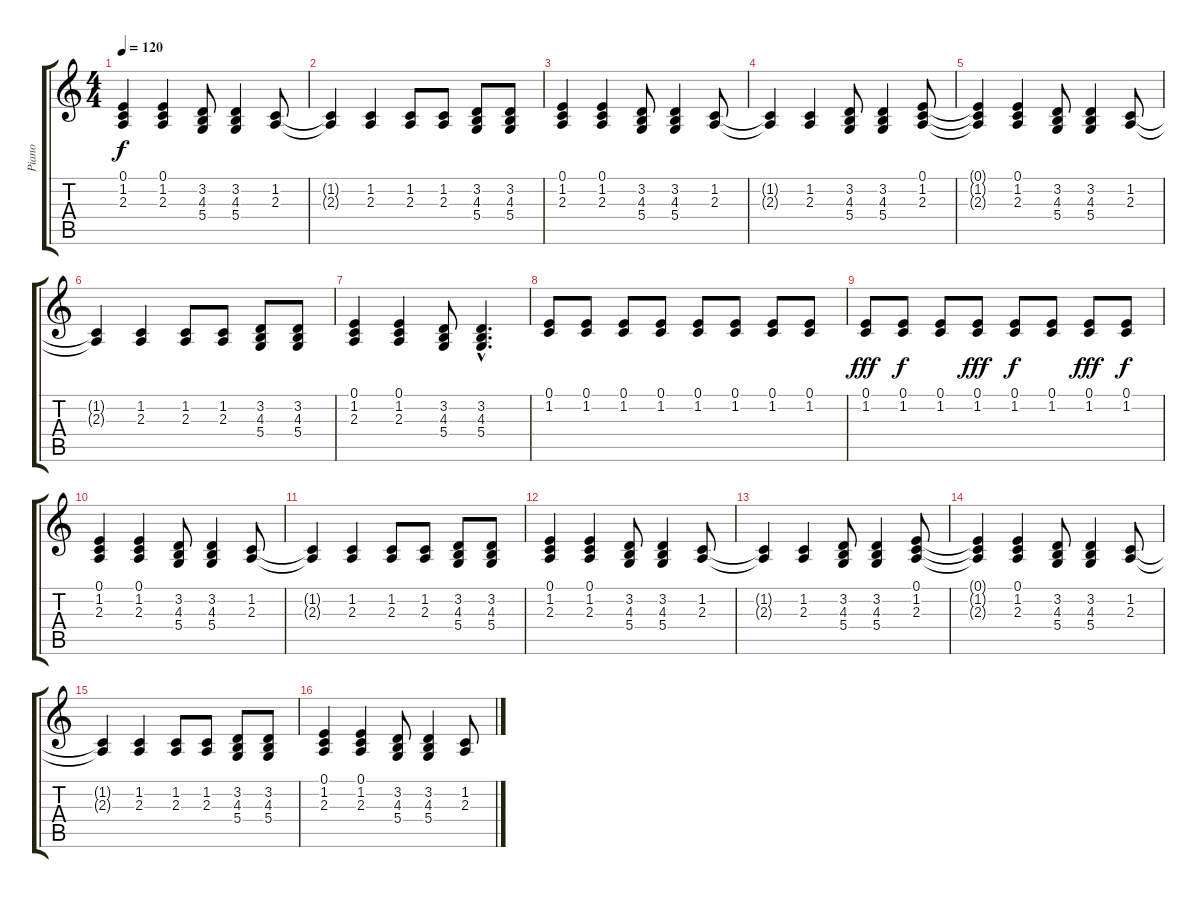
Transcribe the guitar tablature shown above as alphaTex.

\track ("Piano" "Piano") {instrument brightacousticpiano}
\staff {score tabs}
\tuning (E4 B3 G3 D3 A2 E2) {hide}
\ts (4 4)
\tempo 120
\clef g2
\ks c
(0.1{t} 1.2{t} 2.3{t}).4{dy f} (0.1 1.2 2.3).4 (3.2 4.3 5.4).8 (3.2 4.3 5.4).4 (1.2 2.3).8 |
(1.2{t} 2.3{t}).4 (1.2 2.3).4 (1.2 2.3).8 (1.2 2.3).8 (3.2 4.3 5.4).8 (3.2 4.3 5.4).8 |
(0.1 1.2 2.3).4 (0.1 1.2 2.3).4 (3.2 4.3 5.4).8 (3.2 4.3 5.4).4 (1.2 2.3).8 |
(1.2{t} 2.3{t}).4 (1.2 2.3).4 (3.2 4.3 5.4).8 (3.2 4.3 5.4).4 (0.1 1.2 2.3).8 |
(0.1{t} 1.2{t} 2.3{t}).4 (0.1 1.2 2.3).4 (3.2 4.3 5.4).8 (3.2 4.3 5.4).4 (1.2 2.3).8 |
(1.2{t} 2.3{t}).4 (1.2 2.3).4 (1.2 2.3).8 (1.2 2.3).8 (3.2 4.3 5.4).8 (3.2 4.3 5.4).8 |
(0.1 1.2 2.3).4 (0.1 1.2 2.3).4 (3.2 4.3 5.4).8 (3.2{hac} 4.3{hac} 5.4{hac}).4{d} |
(0.1 1.2).8 (0.1 1.2).8 (0.1 1.2).8 (0.1 1.2).8 (0.1 1.2).8 (0.1 1.2).8 (0.1 1.2).8 (0.1 1.2).8 |
(0.1 1.2).8{dy fff} (0.1 1.2).8{dy f} (0.1 1.2).8 (0.1 1.2).8{dy fff} (0.1 1.2).8{dy f} (0.1 1.2).8 (0.1 1.2).8{dy fff} (0.1 1.2).8{dy f} |
(0.1 1.2 2.3).4 (0.1 1.2 2.3).4 (3.2 4.3 5.4).8 (3.2 4.3 5.4).4 (1.2 2.3).8 |
(1.2{t} 2.3{t}).4 (1.2 2.3).4 (1.2 2.3).8 (1.2 2.3).8 (3.2 4.3 5.4).8 (3.2 4.3 5.4).8 |
(0.1 1.2 2.3).4 (0.1 1.2 2.3).4 (3.2 4.3 5.4).8 (3.2 4.3 5.4).4 (1.2 2.3).8 |
(1.2{t} 2.3{t}).4 (1.2 2.3).4 (3.2 4.3 5.4).8 (3.2 4.3 5.4).4 (0.1 1.2 2.3).8 |
(0.1{t} 1.2{t} 2.3{t}).4 (0.1 1.2 2.3).4 (3.2 4.3 5.4).8 (3.2 4.3 5.4).4 (1.2 2.3).8 |
(1.2{t} 2.3{t}).4 (1.2 2.3).4 (1.2 2.3).8 (1.2 2.3).8 (3.2 4.3 5.4).8 (3.2 4.3 5.4).8 |
(0.1 1.2 2.3).4 (0.1 1.2 2.3).4 (3.2 4.3 5.4).8 (3.2 4.3 5.4).4 (1.2 2.3).8
